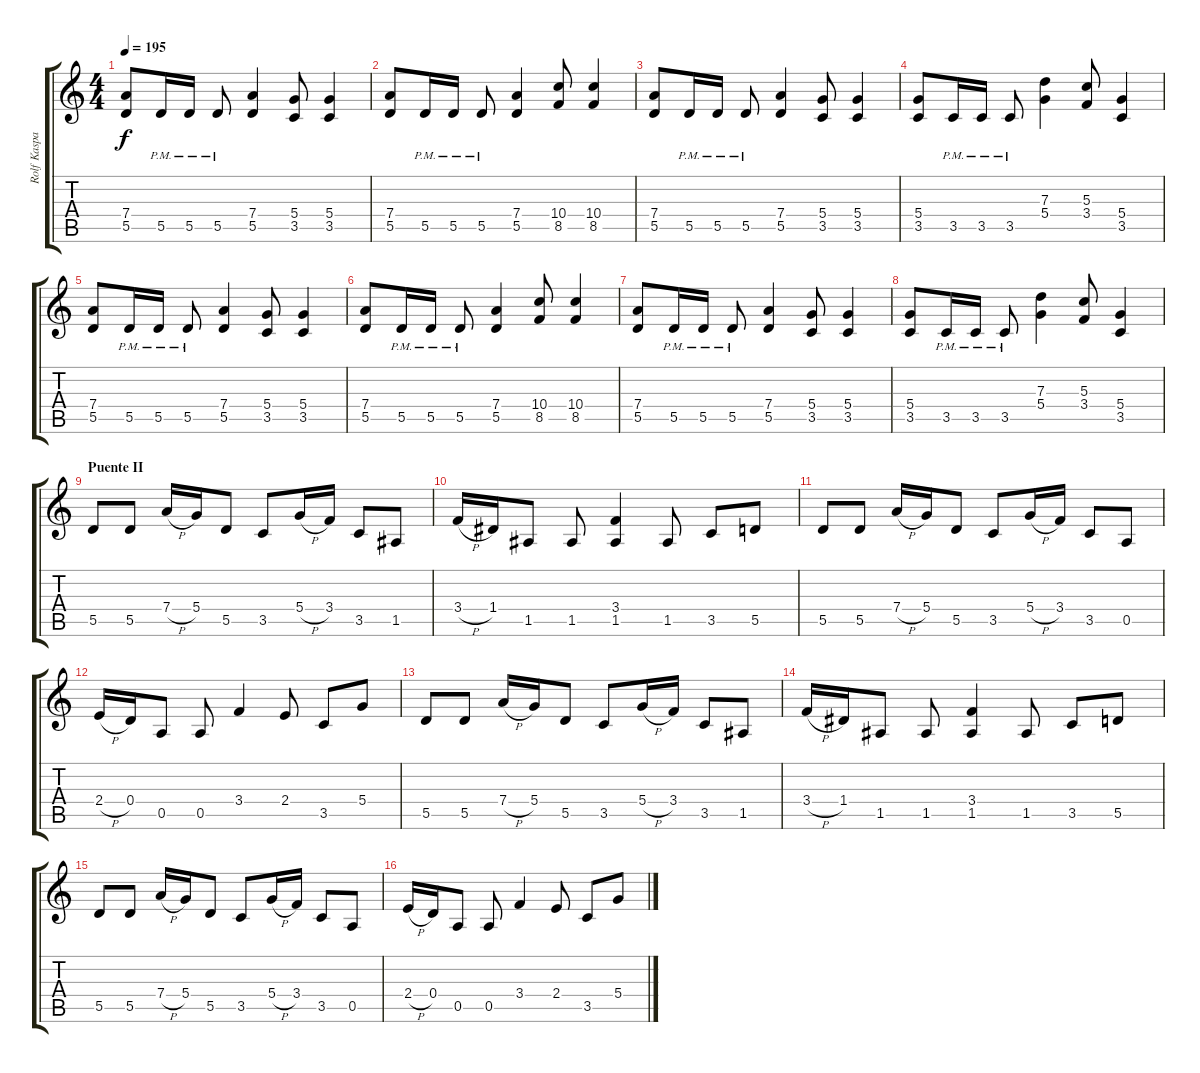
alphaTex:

\track ("Rolf Kasparek (Solista)" "Rolf Kaspa") {instrument overdrivenguitar}
\staff {score tabs}
\tuning (E4 B3 G3 D3 A2 E2) {hide}
\ts (4 4)
\tempo 195
\clef g2
\ks c
(7.4 5.5).8{dy f} 5.5{pm}.16 5.5{pm}.16 5.5{pm}.8 (7.4 5.5).4 (5.4 3.5).8 (5.4 3.5).4 |
(7.4 5.5).8 5.5{pm}.16 5.5{pm}.16 5.5{pm}.8 (7.4 5.5).4 (10.4 8.5).8 (10.4 8.5).4 |
(7.4 5.5).8 5.5{pm}.16 5.5{pm}.16 5.5{pm}.8 (7.4 5.5).4 (5.4 3.5).8 (5.4 3.5).4 |
(5.4 3.5).8 3.5{pm}.16 3.5{pm}.16 3.5{pm}.8 (7.3 5.4).4 (5.3 3.4).8 (5.4 3.5).4 |
(7.4 5.5).8 5.5{pm}.16 5.5{pm}.16 5.5{pm}.8 (7.4 5.5).4 (5.4 3.5).8 (5.4 3.5).4 |
(7.4 5.5).8 5.5{pm}.16 5.5{pm}.16 5.5{pm}.8 (7.4 5.5).4 (10.4 8.5).8 (10.4 8.5).4 |
(7.4 5.5).8 5.5{pm}.16 5.5{pm}.16 5.5{pm}.8 (7.4 5.5).4 (5.4 3.5).8 (5.4 3.5).4 |
(5.4 3.5).8 3.5{pm}.16 3.5{pm}.16 3.5{pm}.8 (7.3 5.4).4 (5.3 3.4).8 (5.4 3.5).4 |
\section ("" "Puente II")
5.5.8 5.5.8 7.4{h}.16 5.4.16 5.5.8 3.5.8 5.4{h}.16 3.4.16 3.5.8 1.5.8 |
3.4{h}.16 1.4.16 1.5.8 1.5.8 (3.4 1.5).4 1.5.8 3.5.8 5.5.8 |
5.5.8 5.5.8 7.4{h}.16 5.4.16 5.5.8 3.5.8 5.4{h}.16 3.4.16 3.5.8 0.5.8 |
2.4{h}.16 0.4.16 0.5.8 0.5.8 3.4.4 2.4.8 3.5.8 5.4.8 |
5.5.8 5.5.8 7.4{h}.16 5.4.16 5.5.8 3.5.8 5.4{h}.16 3.4.16 3.5.8 1.5.8 |
3.4{h}.16 1.4.16 1.5.8 1.5.8 (3.4 1.5).4 1.5.8 3.5.8 5.5.8 |
5.5.8 5.5.8 7.4{h}.16 5.4.16 5.5.8 3.5.8 5.4{h}.16 3.4.16 3.5.8 0.5.8 |
2.4{h}.16 0.4.16 0.5.8 0.5.8 3.4.4 2.4.8 3.5.8 5.4.8
